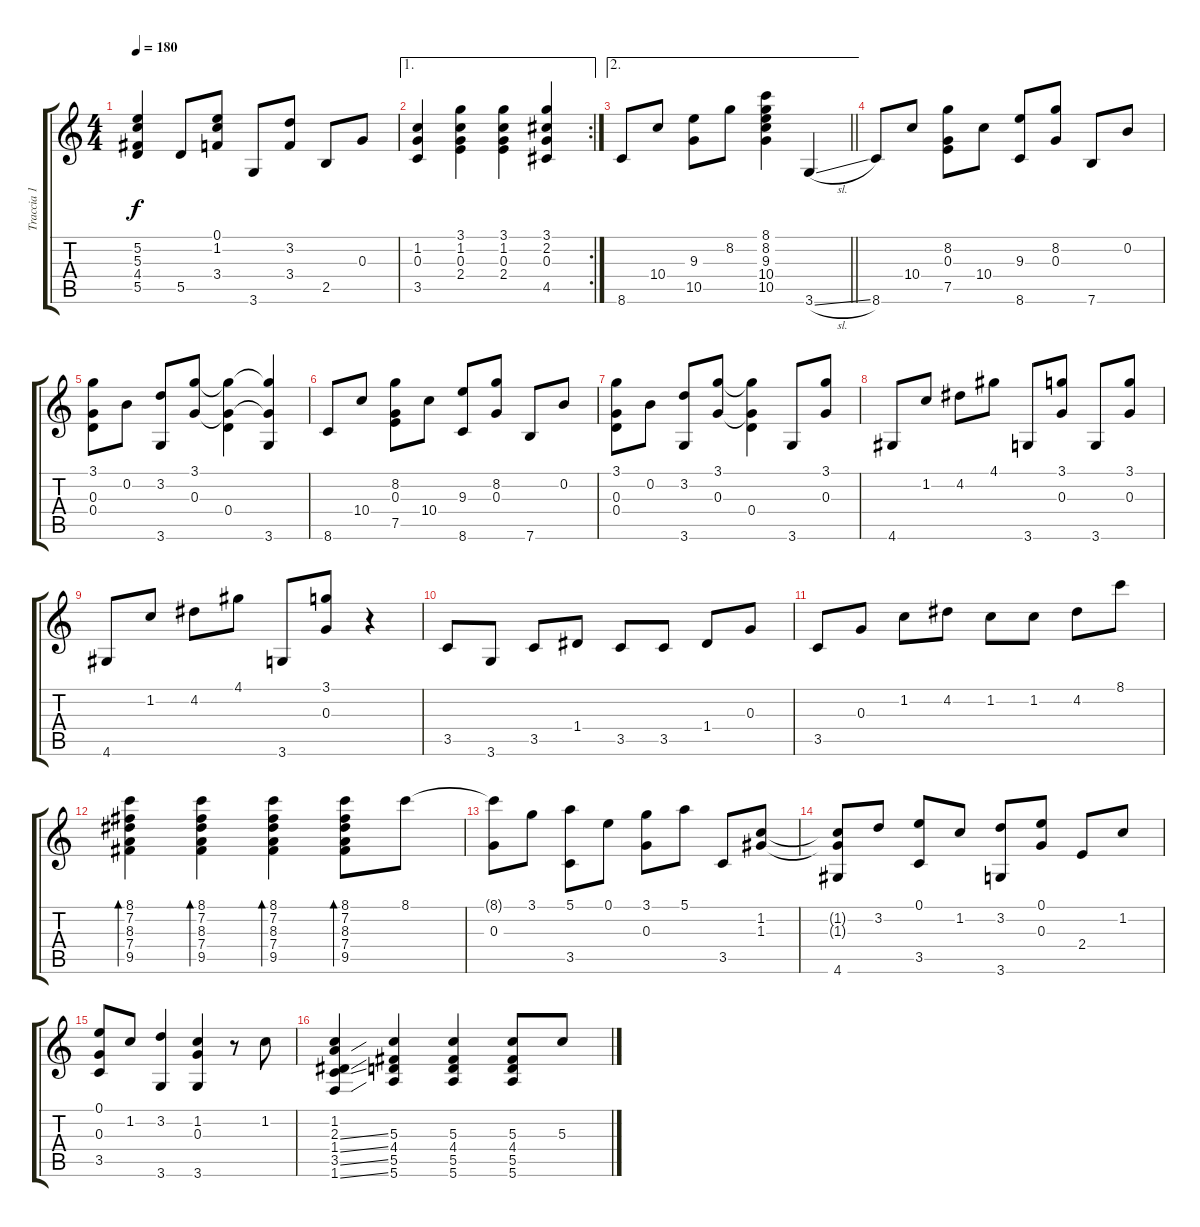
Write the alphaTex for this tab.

\track ("Traccia 1" "Traccia 1") {instrument acousticguitarsteel}
\staff {score tabs}
\tuning (E4 B3 G3 D3 A2 E2) {hide}
\ts (4 4)
\tempo 180
\clef g2
\ks c
(5.2 5.3 4.4 5.5).4{dy f} 5.5.8 (0.1 1.2 3.4).8 3.6.8 (3.2 3.4).8 2.5.8 0.3.8 |
\ae 1
\rc 2
(1.2 0.3 3.5).4 (3.1 1.2 0.3 2.4).4 (3.1 1.2 0.3 2.4).4 (3.1 2.2 0.3 4.5).4 |
\ae 2
\barLineRight lightlight
8.6.8 10.4.8 (9.3 10.5).8 8.2.8 (8.1 8.2 9.3 10.4 10.5).4 3.6{sl}.4 |
8.6.8 10.4.8 (8.2 0.3 7.5).8 10.4.8 (9.3 8.6).8 (8.2 0.3).8 7.6.8 0.2.8 |
(3.1 0.3 0.4).8 0.2.8 (3.2 3.6).8 (3.1 0.3).8 (3.1{t} 0.3{t} 0.4).4 (3.1{t} 0.3{t} 3.6).4 |
8.6.8 10.4.8 (8.2 0.3 7.5).8 10.4.8 (9.3 8.6).8 (8.2 0.3).8 7.6.8 0.2.8 |
(3.1 0.3 0.4).8 0.2.8 (3.2 3.6).8 (3.1 0.3).8 (3.1{t} 0.3{t} 0.4).4 3.6.8 (3.1 0.3).8 |
4.6.8 1.2.8 4.2.8 4.1.8 3.6.8 (3.1 0.3).8 3.6.8 (3.1 0.3).8 |
4.6.8 1.2.8 4.2.8 4.1.8 3.6.8 (3.1 0.3).8 r.4 |
3.5.8 3.6.8 3.5.8 1.4.8 3.5.8 3.5.8 1.4.8 0.3.8 |
3.5.8 0.3.8 1.2.8 4.2.8 1.2.8 1.2.8 4.2.8 8.1.8 |
(8.1 7.2 8.3 7.4 9.5).4{bd 60} (8.1 7.2 8.3 7.4 9.5).4{bd 60} (8.1 7.2 8.3 7.4 9.5).4{bd 60} (8.1 7.2 8.3 7.4 9.5).8{bd 60} 8.1.8 |
(8.1{t} 0.3).8 3.1.8 (5.1 3.5).8 0.1.8 (3.1 0.3).8 5.1.8 3.5.8 (1.2 1.3).8 |
(1.2{t} 1.3{t} 4.6).8 3.2.8 (0.1 3.5).8 1.2.8 (3.2 3.6).8 (0.1 0.3).8 2.4.8 1.2.8 |
(0.1 0.3 3.5).8 1.2.8 (3.2 3.6).4 (1.2 0.3 3.6).4 r.8 1.2.8 |
(1.2 2.3{ss} 1.4{ss} 3.5{ss} 1.6{ss}).4 (5.3 4.4 5.5 5.6).4 (5.3 4.4 5.5 5.6).4 (5.3 4.4 5.5 5.6).8 5.3.8
